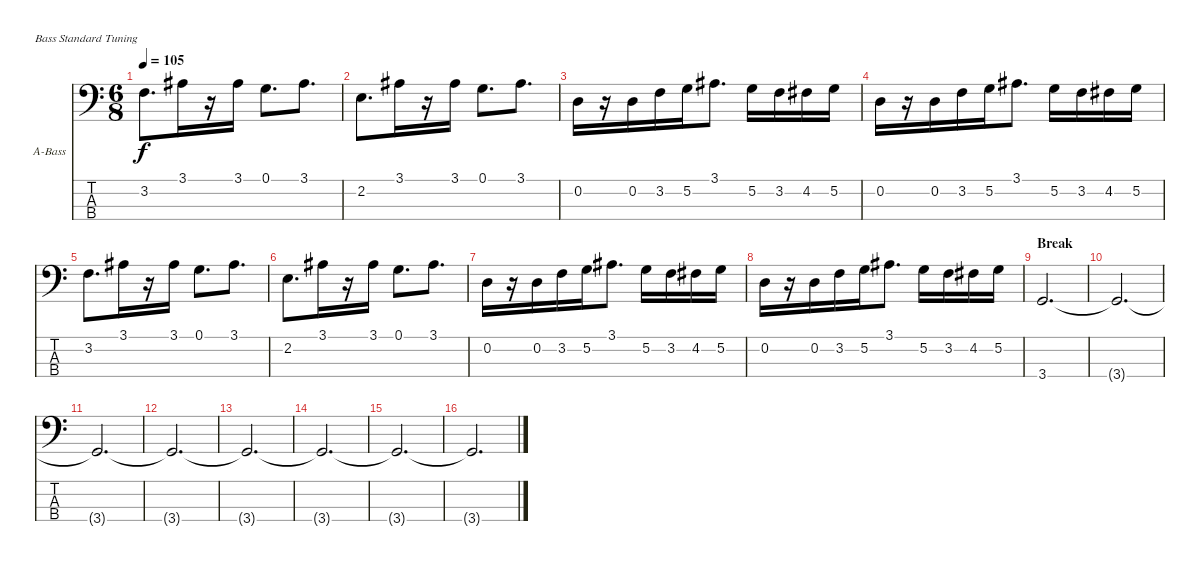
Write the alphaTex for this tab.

\defaultSystemsLayout 4
\bracketExtendMode nobrackets
\firstSystemTrackNameOrientation horizontal
\otherSystemsTrackNameOrientation horizontal
\track ("Acoustic Bass" "A-Bass") {instrument acousticbass}
\staff {score tabs}
\tuning (G2 D2 A1 E1)
\ts (6 8)
\tempo 105
\clef f4
\ks c
3.2.8{d dy f} 3.1.16 r.16 3.1.16 0.1.8{d} 3.1.8{d} |
2.2.8{d} 3.1.16 r.16 3.1.16 0.1.8{d} 3.1.8{d} |
0.2.16 r.16 0.2.16 3.2.16 5.2.16 3.1.8{d} 5.2.16 3.2.16 4.2.16 5.2.16 |
0.2.16 r.16 0.2.16 3.2.16 5.2.16 3.1.8{d} 5.2.16 3.2.16 4.2.16 5.2.16 |
3.2.8{d} 3.1.16 r.16 3.1.16 0.1.8{d} 3.1.8{d} |
2.2.8{d} 3.1.16 r.16 3.1.16 0.1.8{d} 3.1.8{d} |
0.2.16 r.16 0.2.16 3.2.16 5.2.16 3.1.8{d} 5.2.16 3.2.16 4.2.16 5.2.16 |
0.2.16 r.16 0.2.16 3.2.16 5.2.16 3.1.8{d} 5.2.16 3.2.16 4.2.16 5.2.16 |
\section ("" "Break")
3.4.2{d} |
3.4{t}.2{d} |
3.4{t}.2{d} |
3.4{t}.2{d} |
3.4{t}.2{d} |
3.4{t}.2{d} |
3.4{t}.2{d} |
3.4{t}.2{d}
